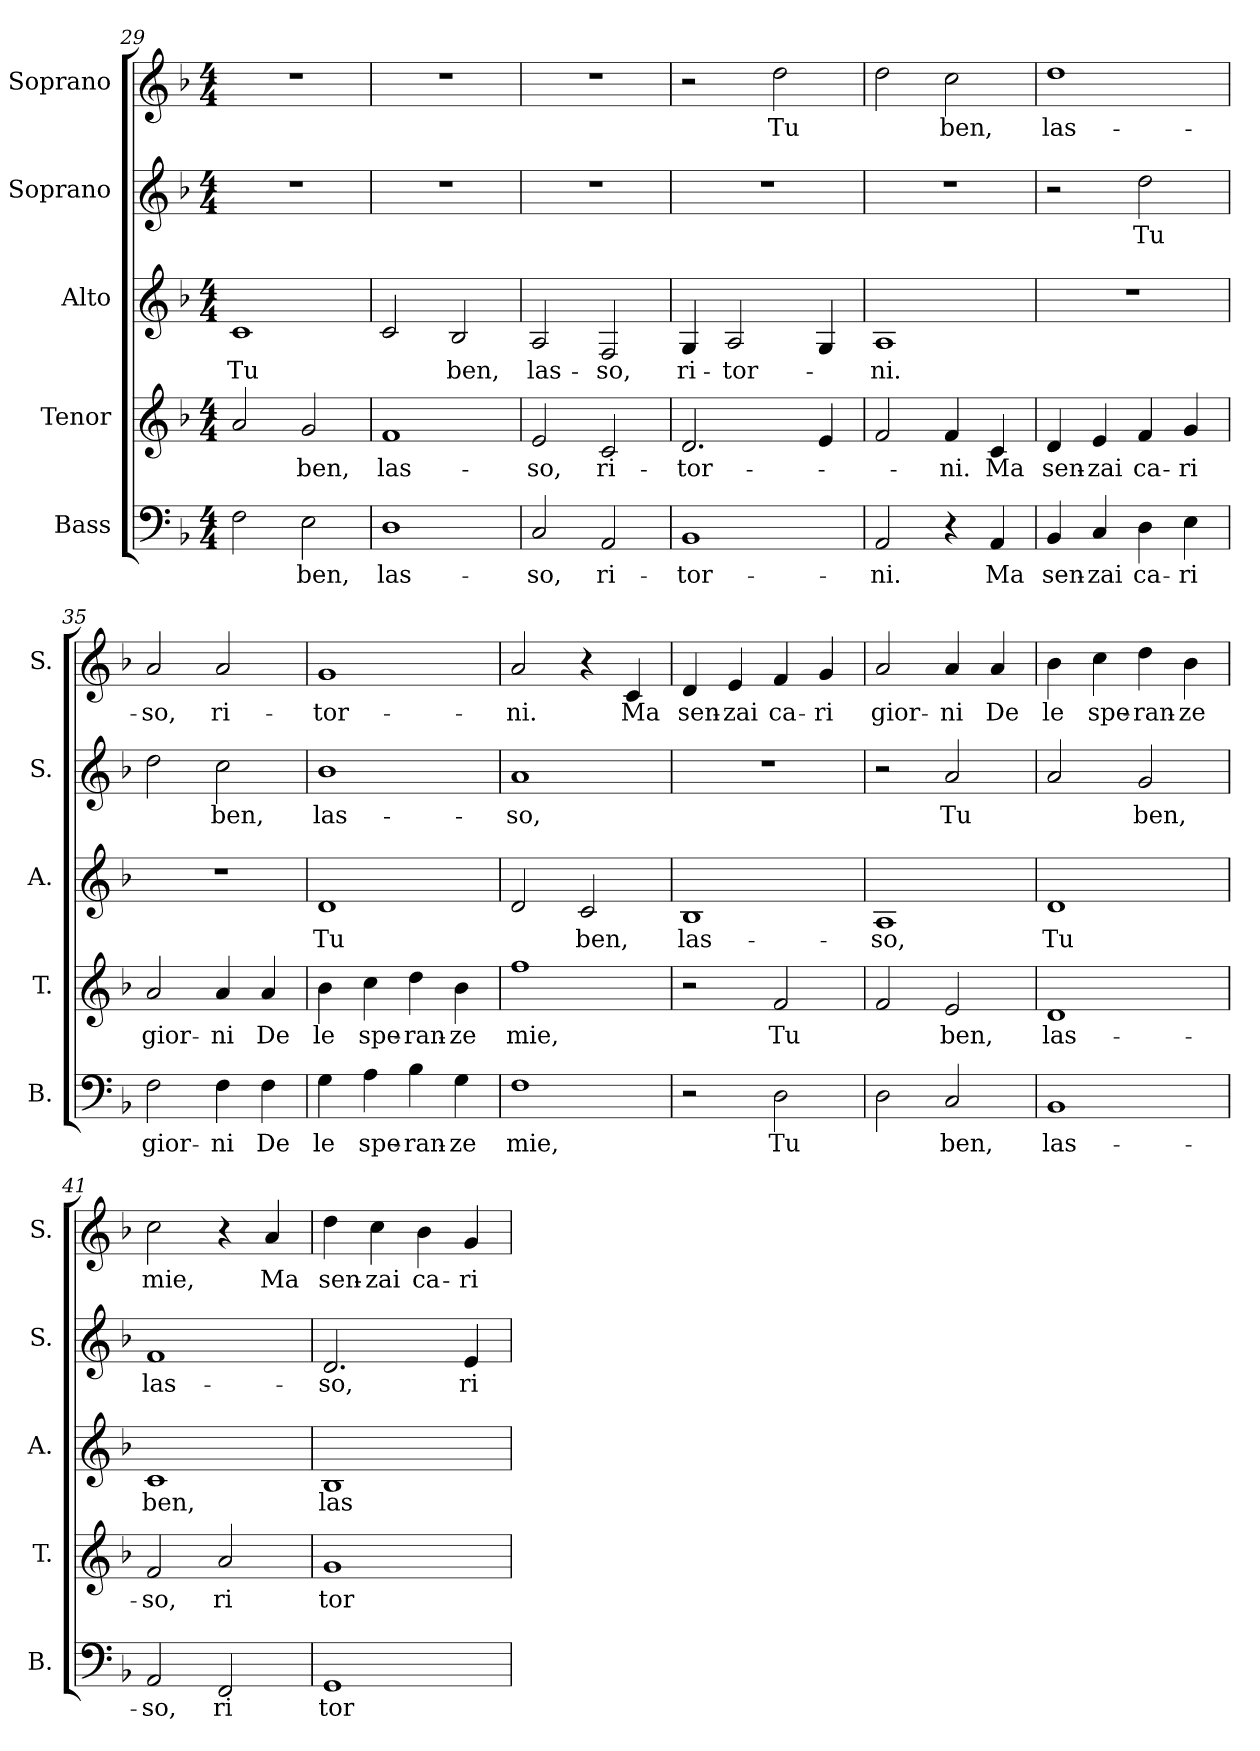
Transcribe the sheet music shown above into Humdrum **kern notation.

**kern	**text	**kern	**text	**kern	**text	**kern	**text	**kern	**text
*part5	*part5	*part4	*part4	*part3	*part3	*part2	*part2	*part1	*part1
*staff5	*staff5	*staff4	*staff4	*staff3	*staff3	*staff2	*staff2	*staff1	*staff1
*I"Bass	*	*I"Tenor	*	*I"Alto	*	*I"Soprano	*	*I"Soprano	*
*I'B.	*	*I'T.	*	*I'A.	*	*I'S.	*	*I'S.	*
!!LO:PB:g=z
*clefF4	*	*clefG2	*	*clefG2	*	*clefG2	*	*clefG2	*
*k[b-]	*	*k[b-]	*	*k[b-]	*	*k[b-]	*	*k[b-]	*
*M4/4	*	*M4/4	*	*M4/4	*	*M4/4	*	*M4/4	*
=29	=29	=29	=29	=29	=29	=29	=29	=29	=29
2F\	.	2a/	.	1c	Tu	1r	.	1r	.
2E\	ben,	2g/	ben,	.	.	.	.	.	.
=30	=30	=30	=30	=30	=30	=30	=30	=30	=30
1D	las-	1f	las-	2c/	.	1r	.	1r	.
.	.	.	.	2B-/	ben,	.	.	.	.
=31	=31	=31	=31	=31	=31	=31	=31	=31	=31
2C/	-so,	2e/	-so,	2A/	las-	1r	.	1r	.
2AA/	ri-	2c/	ri-	2F/	-so,	.	.	.	.
=32	=32	=32	=32	=32	=32	=32	=32	=32	=32
1BB-	-tor-	2.d/	-tor-	4G/	ri-	1r	.	2r	.
.	.	.	.	2A/	-tor-	.	.	.	.
.	.	.	.	.	.	.	.	2dd\	Tu
.	.	4e/	.	4G/	.	.	.	.	.
=33	=33	=33	=33	=33	=33	=33	=33	=33	=33
2AA/	-ni.	2f/	.	1A	-ni.	1r	.	2dd\	.
4r	.	4f/	-ni.	.	.	.	.	2cc\	ben,
4AA/	Ma	4c/	Ma	.	.	.	.	.	.
=34	=34	=34	=34	=34	=34	=34	=34	=34	=34
4BB-/	sen-	4d/	sen-	1r	.	2r	.	1dd	las-
4C/	-zai	4e/	-zai	.	.	.	.	.	.
4D\	ca-	4f/	ca-	.	.	2dd\	Tu	.	.
4E\	-ri	4g/	-ri	.	.	.	.	.	.
=35	=35	=35	=35	=35	=35	=35	=35	=35	=35
2F\	gior-	2a/	gior-	1r	.	2dd\	.	2a/	-so,
4F\	-ni	4a/	-ni	.	.	2cc\	ben,	2a/	ri-
4F\	De	4a/	De	.	.	.	.	.	.
=36	=36	=36	=36	=36	=36	=36	=36	=36	=36
4G\	le	4b-\	le	1d	Tu	1b-	las-	1g	-tor-
4A\	spe-	4cc\	spe-	.	.	.	.	.	.
4B-\	-ran-	4dd\	-ran-	.	.	.	.	.	.
4G\	-ze	4b-\	-ze	.	.	.	.	.	.
=37	=37	=37	=37	=37	=37	=37	=37	=37	=37
1F	mie,	1ff	mie,	2d/	.	1a	-so,	2a/	-ni.
.	.	.	.	2c/	ben,	.	.	4r	.
.	.	.	.	.	.	.	.	4c/	Ma
!!LO:LB:g=z
=38	=38	=38	=38	=38	=38	=38	=38	=38	=38
2r	.	2r	.	1B-	las-	1r	.	4d/	sen-
.	.	.	.	.	.	.	.	4e/	-zai
2D\	Tu	2f/	Tu	.	.	.	.	4f/	ca-
.	.	.	.	.	.	.	.	4g/	-ri
=39	=39	=39	=39	=39	=39	=39	=39	=39	=39
2D\	.	2f/	.	1A	-so,	2r	.	2a/	gior-
2C/	ben,	2e/	ben,	.	.	2a/	Tu	4a/	-ni
.	.	.	.	.	.	.	.	4a/	De
=40	=40	=40	=40	=40	=40	=40	=40	=40	=40
1BB-	las-	1d	las-	1d	Tu	2a/	.	4b-\	le
.	.	.	.	.	.	.	.	4cc\	spe-
.	.	.	.	.	.	2g/	ben,	4dd\	-ran-
.	.	.	.	.	.	.	.	4b-\	-ze
=41	=41	=41	=41	=41	=41	=41	=41	=41	=41
2AA/	-so,	2f/	-so,	1c	ben,	1f	las-	2cc\	mie,
2FF/	ri	2a/	ri	.	.	.	.	4r	.
.	.	.	.	.	.	.	.	4a/	Ma
=42	=42	=42	=42	=42	=42	=42	=42	=42	=42
1GG	tor-	1g	tor-	1B-	las-	2.d/	-so,	4dd\	sen-
.	.	.	.	.	.	.	.	4cc\	-zai
.	.	.	.	.	.	.	.	4b-\	ca-
.	.	.	.	.	.	4e/	ri-	4g/	-ri
=	=	=	=	=	=	=	=	=	=
*-	*-	*-	*-	*-	*-	*-	*-	*-	*-
